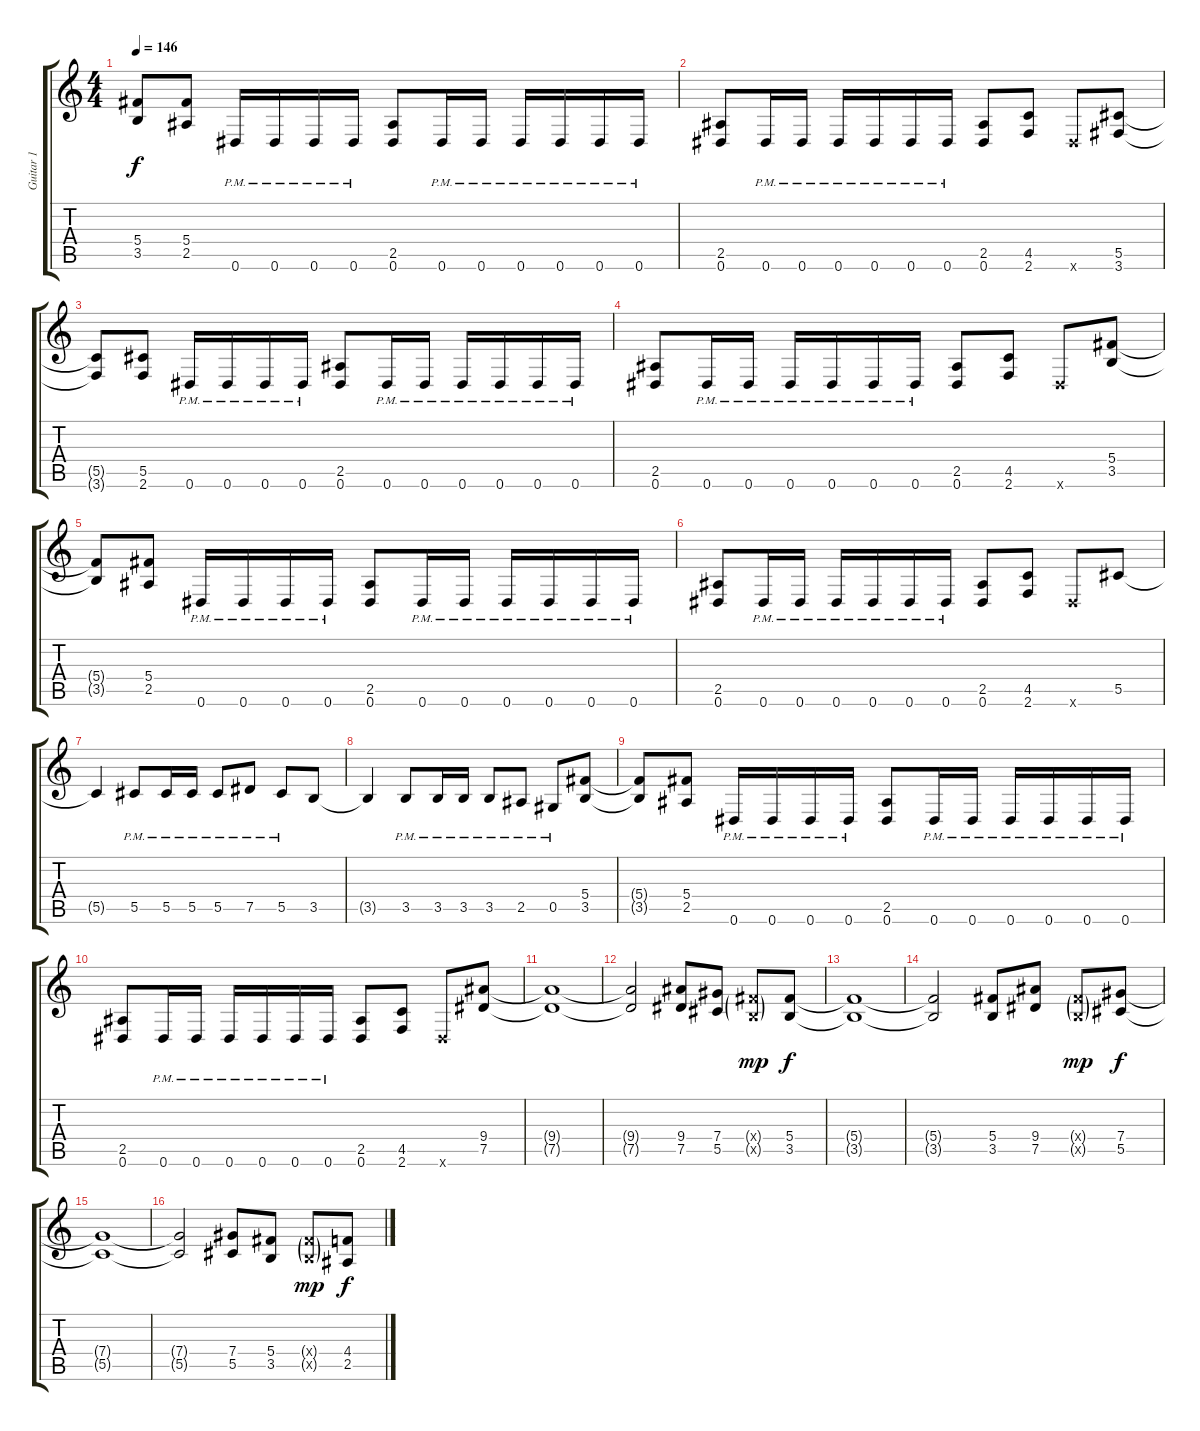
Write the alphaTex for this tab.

\track ("Guitar 1" "Guitar 1") {instrument distortionguitar}
\staff {score tabs}
\tuning (Eb4 Bb3 Gb3 Db3 Ab2 Eb2) {hide}
\ts (4 4)
\tempo 146
\clef g2
\ks c
(5.4{t} 3.5{t}).8{dy f} (5.4 2.5).8 0.6{pm}.16 0.6{pm}.16 0.6{pm}.16 0.6{pm}.16 (2.5 0.6).8 0.6{pm}.16 0.6{pm}.16 0.6{pm}.16 0.6{pm}.16 0.6{pm}.16 0.6{pm}.16 |
(2.5 0.6).8 0.6{pm}.16 0.6{pm}.16 0.6{pm}.16 0.6{pm}.16 0.6{pm}.16 0.6{pm}.16 (2.5 0.6).8 (4.5 2.6).8 0.6{x}.8 (5.5 3.6).8 |
(5.5{t} 3.6{t}).8 (5.5 2.6).8 0.6{pm}.16 0.6{pm}.16 0.6{pm}.16 0.6{pm}.16 (2.5 0.6).8 0.6{pm}.16 0.6{pm}.16 0.6{pm}.16 0.6{pm}.16 0.6{pm}.16 0.6{pm}.16 |
(2.5 0.6).8 0.6{pm}.16 0.6{pm}.16 0.6{pm}.16 0.6{pm}.16 0.6{pm}.16 0.6{pm}.16 (2.5 0.6).8 (4.5 2.6).8 0.6{x}.8 (5.4 3.5).8 |
(5.4{t} 3.5{t}).8 (5.4 2.5).8 0.6{pm}.16 0.6{pm}.16 0.6{pm}.16 0.6{pm}.16 (2.5 0.6).8 0.6{pm}.16 0.6{pm}.16 0.6{pm}.16 0.6{pm}.16 0.6{pm}.16 0.6{pm}.16 |
(2.5 0.6).8 0.6{pm}.16 0.6{pm}.16 0.6{pm}.16 0.6{pm}.16 0.6{pm}.16 0.6{pm}.16 (2.5 0.6).8 (4.5 2.6).8 0.6{x}.8 5.5.8 |
5.5{t}.4 5.5{pm}.8 5.5{pm}.16 5.5{pm}.16 5.5{pm}.8 7.5{pm}.8 5.5{pm}.8 3.5.8 |
3.5{t}.4 3.5{pm}.8 3.5{pm}.16 3.5{pm}.16 3.5{pm}.8 2.5{pm}.8 0.5{pm}.8 (5.4 3.5).8 |
(5.4{t} 3.5{t}).8 (5.4 2.5).8 0.6{pm}.16 0.6{pm}.16 0.6{pm}.16 0.6{pm}.16 (2.5 0.6).8 0.6{pm}.16 0.6{pm}.16 0.6{pm}.16 0.6{pm}.16 0.6{pm}.16 0.6{pm}.16 |
(2.5 0.6).8 0.6{pm}.16 0.6{pm}.16 0.6{pm}.16 0.6{pm}.16 0.6{pm}.16 0.6{pm}.16 (2.5 0.6).8 (4.5 2.6).8 0.6{x}.8 (9.4 7.5).8 |
(9.4{t} 7.5{t}).1 |
(9.4{t} 7.5{t}).2 (9.4 7.5).8 (7.4 5.5).8 (5.4{g x} 3.5{g x}).8{dy mp} (5.4 3.5).8{dy f} |
(5.4{t} 3.5{t}).1 |
(5.4{t} 3.5{t}).2 (5.4 3.5).8 (9.4 7.5).8 (5.4{g x} 3.5{g x}).8{dy mp} (7.4 5.5).8{dy f} |
(7.4{t} 5.5{t}).1 |
(7.4{t} 5.5{t}).2 (7.4 5.5).8 (5.4 3.5).8 (5.4{g x} 3.5{g x}).8{dy mp} (4.4 2.5).8{dy f}
